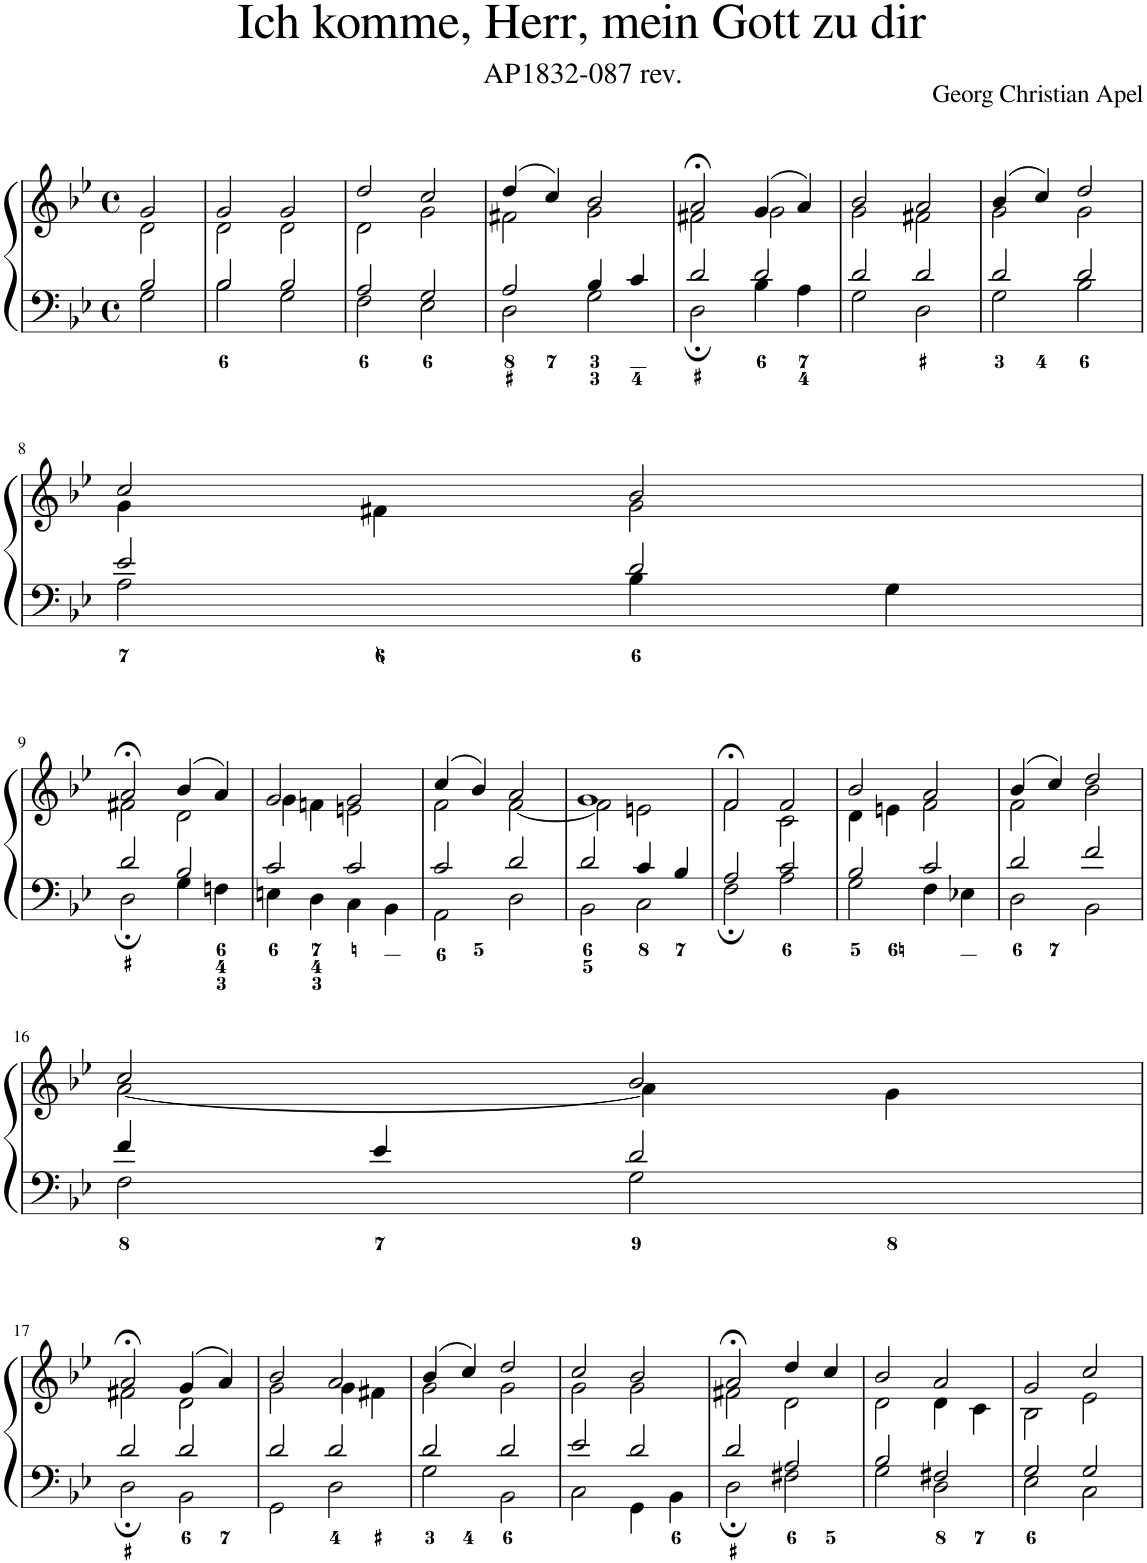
**kern	**kern
*part1	*part1
*staff2	*staff1
*I"Piano	*
*I'Pno.	*
*clefF4	*clefG2
*k[b-e-]	*k[b-e-]
*M4/4	*M4/4
*met(c)	*met(c)
=1	=1
*^	*^
2B-/	2G\	2g/	2d\
=2	=2	=2	=2
2B-/	2B-\	2g/	2d\
2B-/	2G\	2g/	2d\
=3	=3	=3	=3
2A/	2F\	2dd/	2d\
2G/	2E-\	2cc/	2g\
=4	=4	=4	=4
2A/	2D\	(4dd/	2f#X\
.	.	4cc/)	.
4B-/	2G\	2b-/	2g\
4c/	.	.	.
=5	=5	=5	=5
2d/	2D;\	2a;</	2f#X\
2d/	4B-\	(4g/	2g\
.	4A\	4a/)	.
=6	=6	=6	=6
2d/	2G\	2b-/	2g\
2d/	2D\	2a/	2f#X\
=7	=7	=7	=7
2d/	2G\	(4b-/	2g\
.	.	4cc/)	.
2d/	2B-\	2dd/	2g\
!!LO:LB:g=z	!!
=8	=8	=8	=8
2e-/	2A\	2cc/	4g\
.	.	.	4f#X\
2d/	4B-\	2b-/	2g\
.	4G\	.	.
!!LO:LB:g=z	!!
=9	=9	=9	=9
2d/	2D;\	2a;</	2f#X\
2B-/	4G\	(4b-/	2d\
.	4Fn\	4a/)	.
=10	=10	=10	=10
2c/	4En\	2g/	4g\
.	4D\	.	4fn\
2c/	4C\	2g/	2en\
.	4BB-\	.	.
=11	=11	=11	=11
2c/	2AA\	(4cc/	2f\
.	.	4b-/)	.
2d/	2D\	2a/	[2f\
=12	=12	=12	=12
2d/	2BB-\	1g	2f\]
4c/	2C\	.	2en\
4B-/	.	.	.
=13	=13	=13	=13
2A/	2F;\	2f;</	2f\
2c/	2A\	2f/	2c\
=14	=14	=14	=14
2B-/	2G\	2b-/	4d\
.	.	.	4en\
2c/	4F\	2a/	2f\
.	4E-X\	.	.
=15	=15	=15	=15
2d/	2D\	(4b-/	2f\
.	.	4cc/)	.
2f/	2BB-\	2dd/	2b-\
!!LO:LB:g=z	!!
=16	=16	=16	=16
4f/	2F\	2cc/	[2a\
4e-/	.	.	.
2d/	2G\	2b-/	4a\]
.	.	.	4g\
!!LO:LB:g=z	!!
=17	=17	=17	=17
2d/	2D;\	2a;</	2f#X\
2d/	2BB-\	(4g/	2d\
.	.	4a/)	.
=18	=18	=18	=18
2d/	2GG\	2b-/	2g\
2d/	2D\	2a/	4g\
.	.	.	4f#X\
=19	=19	=19	=19
2d/	2G\	(4b-/	2g\
.	.	4cc/)	.
2d/	2BB-\	2dd/	2g\
=20	=20	=20	=20
2e-/	2C\	2cc/	2g\
2d/	4GG\	2b-/	2g\
.	4BB-\	.	.
=21	=21	=21	=21
2d/	2D;\	2a;</	2f#X\
2A/	2F#X\	4dd/	2d\
.	.	4cc/	.
=22	=22	=22	=22
2B-/	2G\	2b-/	2d\
2F#X/	2D\	2a/	4d\
.	.	.	4c\
=23	=23	=23	=23
2G/	2E-\	2g/	2B-\
2G/	2C\	2cc/	2e-\
*v	*v	*	*
*	*v	*v
=	=
*-	*-
